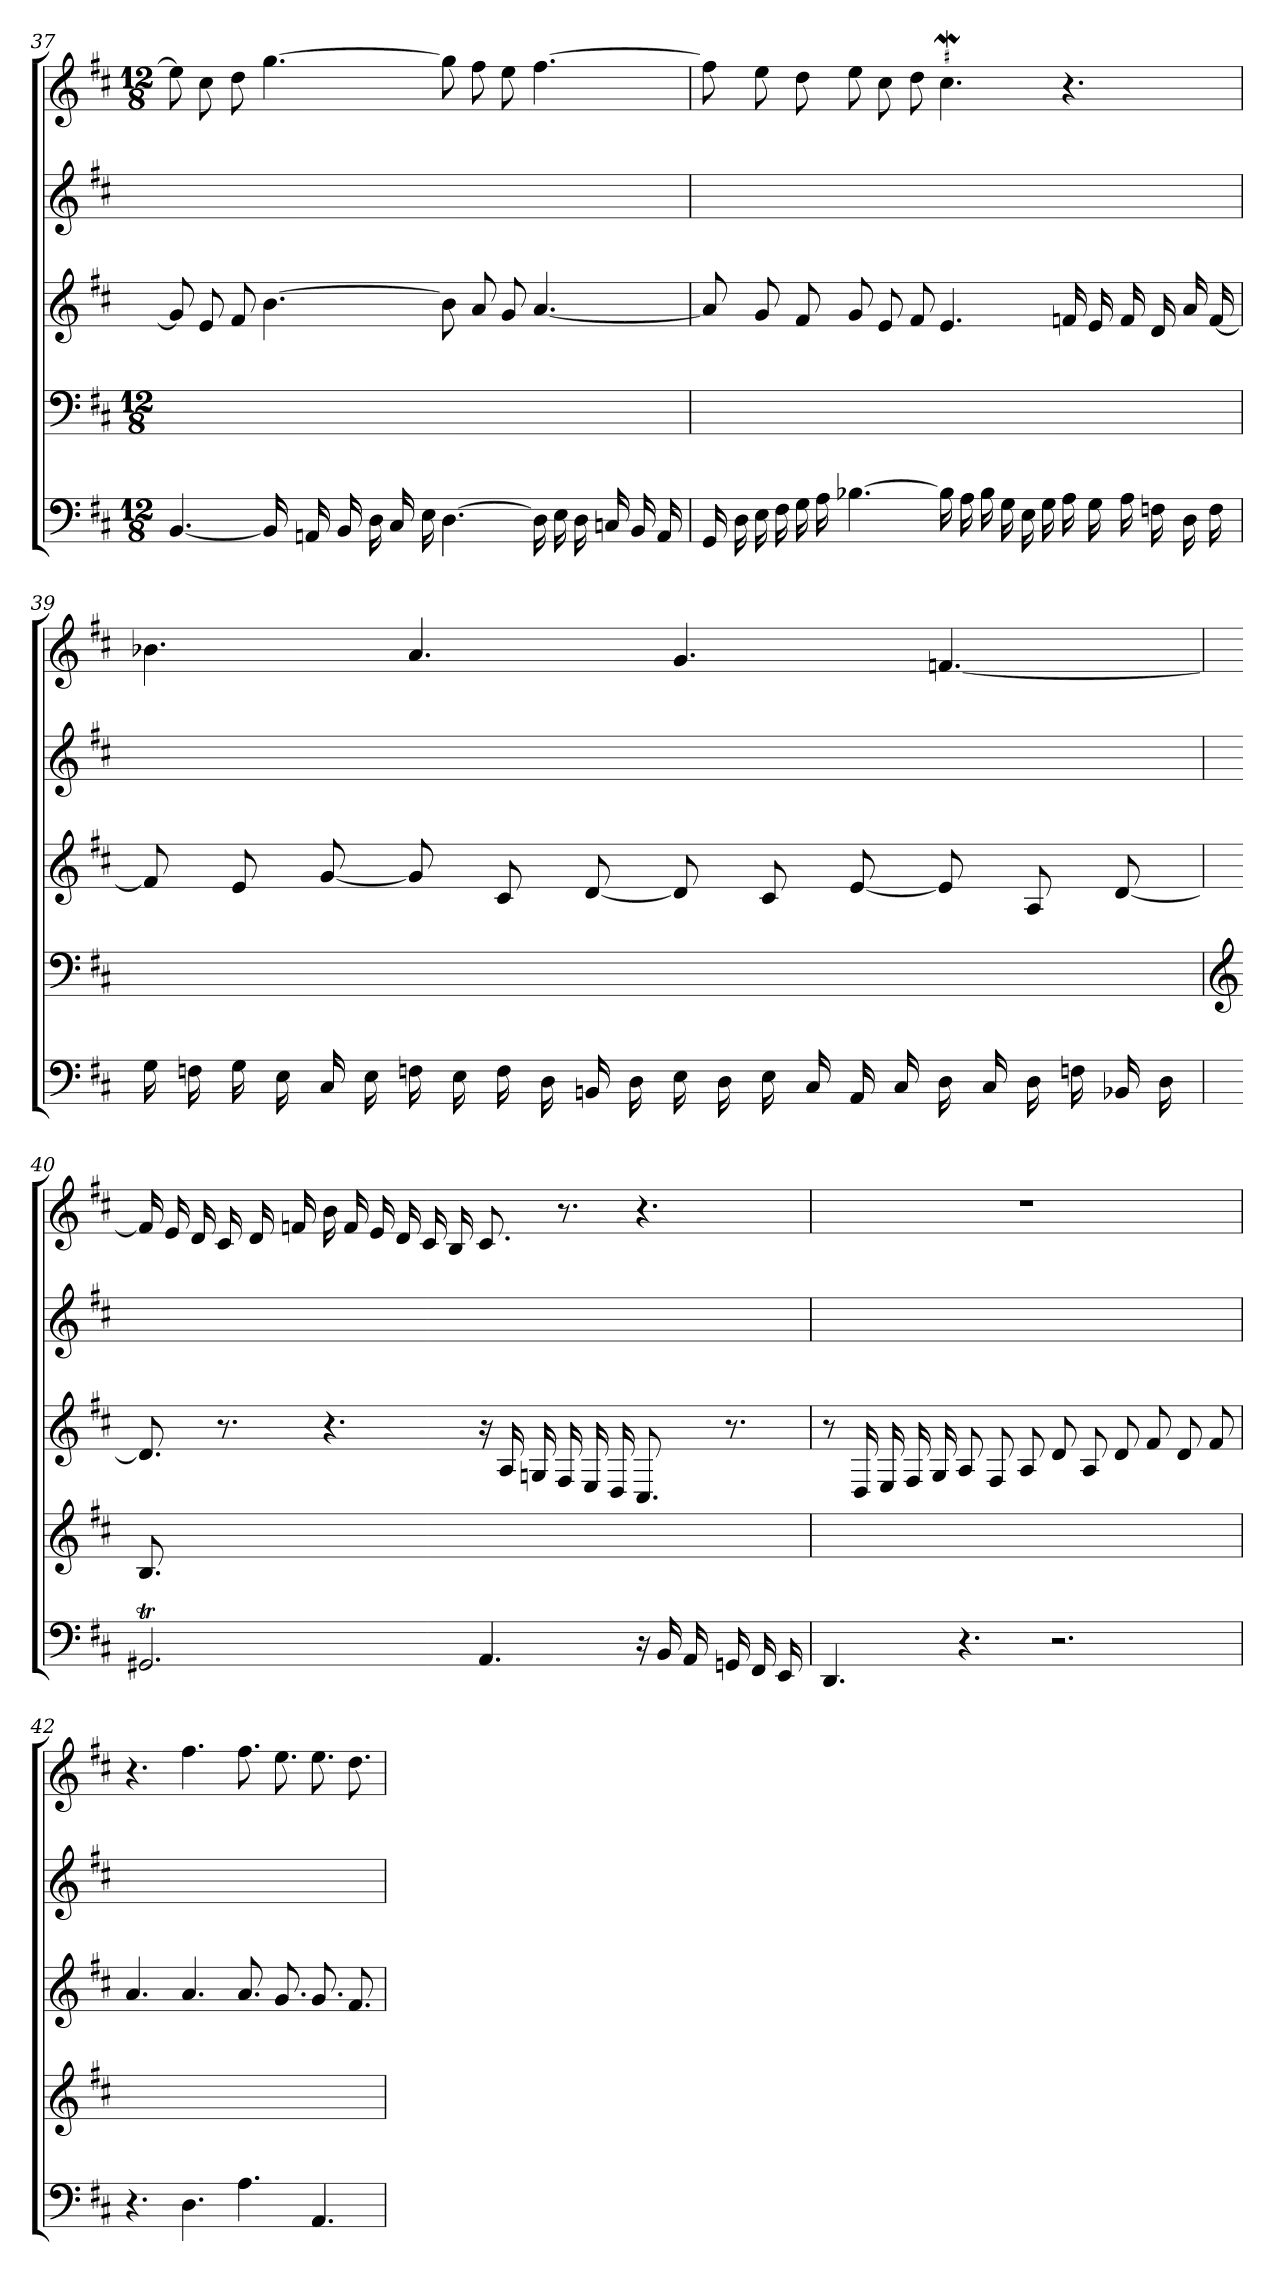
**kern	**kern	**kern	**kern	**kern
*part5	*part4	*part3	*part2	*part1
*staff5	*staff4	*staff3	*staff2	*staff1
*clefF4	*clefF4	*clefG2	*clefG2	*clefG2
*k[f#c#]	*k[f#c#]	*k[f#c#]	*k[f#c#]	*k[f#c#]
*D:	*D:	*	*	*D:
*M12/8	*M12/8	*	*	*M12/8
=37	=37	=37	=37	=37
[4.BB	1.ryy	8g]	1.ryy	8ee]
.	.	8e	.	8cc#
.	.	8f#	.	8dd
16BB]	.	[4.b	.	[4.gg
16AAn	.	.	.	.
16BB	.	.	.	.
16D	.	.	.	.
16C#	.	.	.	.
16E	.	.	.	.
[4.D	.	8b]	.	8gg]
.	.	8a	.	8ff#
.	.	8g	.	8ee
16D]	.	[4.a	.	[4.ff#
16E	.	.	.	.
16D	.	.	.	.
16Cn	.	.	.	.
16BB	.	.	.	.
16AA	.	.	.	.
=38	=38	=38	=38	=38
16GG	1.ryy	8a]	1.ryy	8ff#]
16D	.	.	.	.
16E	.	8g	.	8ee
16F#	.	.	.	.
16G	.	8f#	.	8dd
16A	.	.	.	.
[4.B-X	.	8g	.	8ee
.	.	8e	.	8cc#
.	.	8f#	.	8dd
!	!	!	!	!LO:MOR:acc=#
16B-]	.	4.e	.	4.cc#w
16A	.	.	.	.
16B-	.	.	.	.
16G	.	.	.	.
16E	.	.	.	.
16G	.	.	.	.
16A	.	16fn	.	4.r
16G	.	16e	.	.
16A	.	16f	.	.
16Fn	.	16d	.	.
16D	.	16a	.	.
16F	.	[16f	.	.
=39	=39	=39	=39	=39
16G	1.ryy	8fn]	1.ryy	4.b-X
16Fn	.	.	.	.
16G	.	8e	.	.
16E	.	.	.	.
16C#	.	[8g	.	.
16E	.	.	.	.
16Fn	.	8g]	.	4.a
16E	.	.	.	.
16F	.	8c#	.	.
16D	.	.	.	.
16BBn	.	[8d	.	.
16D	.	.	.	.
16E	.	8d]	.	4.g
16D	.	.	.	.
16E	.	8c#	.	.
16C#	.	.	.	.
16AA	.	[8e	.	.
16C#	.	.	.	.
16D	.	8e]	.	[4.fn
16C#	.	.	.	.
16D	.	8A	.	.
16Fn	.	.	.	.
16BB-X	.	[8d	.	.
16D	.	.	.	.
=40	=40	=40	=40	=40
*	*clefG2	*	*	*
2.GG#Xt	8.B	8.d]	1.ryy	16f]
.	.	.	.	16e
.	.	.	.	16d
.	8.ryy	8.r	.	16c#
.	.	.	.	16d
.	.	.	.	16fn
.	4.ryy	4.r	.	16b
.	.	.	.	16f
.	.	.	.	16e
.	.	.	.	16d
.	.	.	.	16c#
.	.	.	.	16B
4.AA	2.ryy	16r	.	8.c#
.	.	16A	.	.
.	.	16Gn	.	.
.	.	16F#	.	8.r
.	.	16E	.	.
.	.	16D	.	.
16r	.	8.C#	.	4.r
16BB	.	.	.	.
16AA	.	.	.	.
16GGn	.	8.r	.	.
16FF#	.	.	.	.
16EE	.	.	.	.
=41	=41	=41	=41	=41
4.DD	1.ryy	8r	1.ryy	1.r
.	.	16D	.	.
.	.	16E	.	.
.	.	16F#	.	.
.	.	16G	.	.
4.r	.	8A	.	.
.	.	8F#	.	.
.	.	8A	.	.
2.r	.	8d	.	.
.	.	8A	.	.
.	.	8d	.	.
.	.	8f#	.	.
.	.	8d	.	.
.	.	8f#	.	.
=42	=42	=42	=42	=42
4.r	1.ryy	4.a	1.ryy	4.r
4.D	.	4.a	.	4.ff#
4.A	.	8.a	.	8.ff#
.	.	8.g	.	8.ee
4.AA	.	8.g	.	8.ee
.	.	8.f#	.	8.dd
=	=	=	=	=
*-	*-	*-	*-	*-
